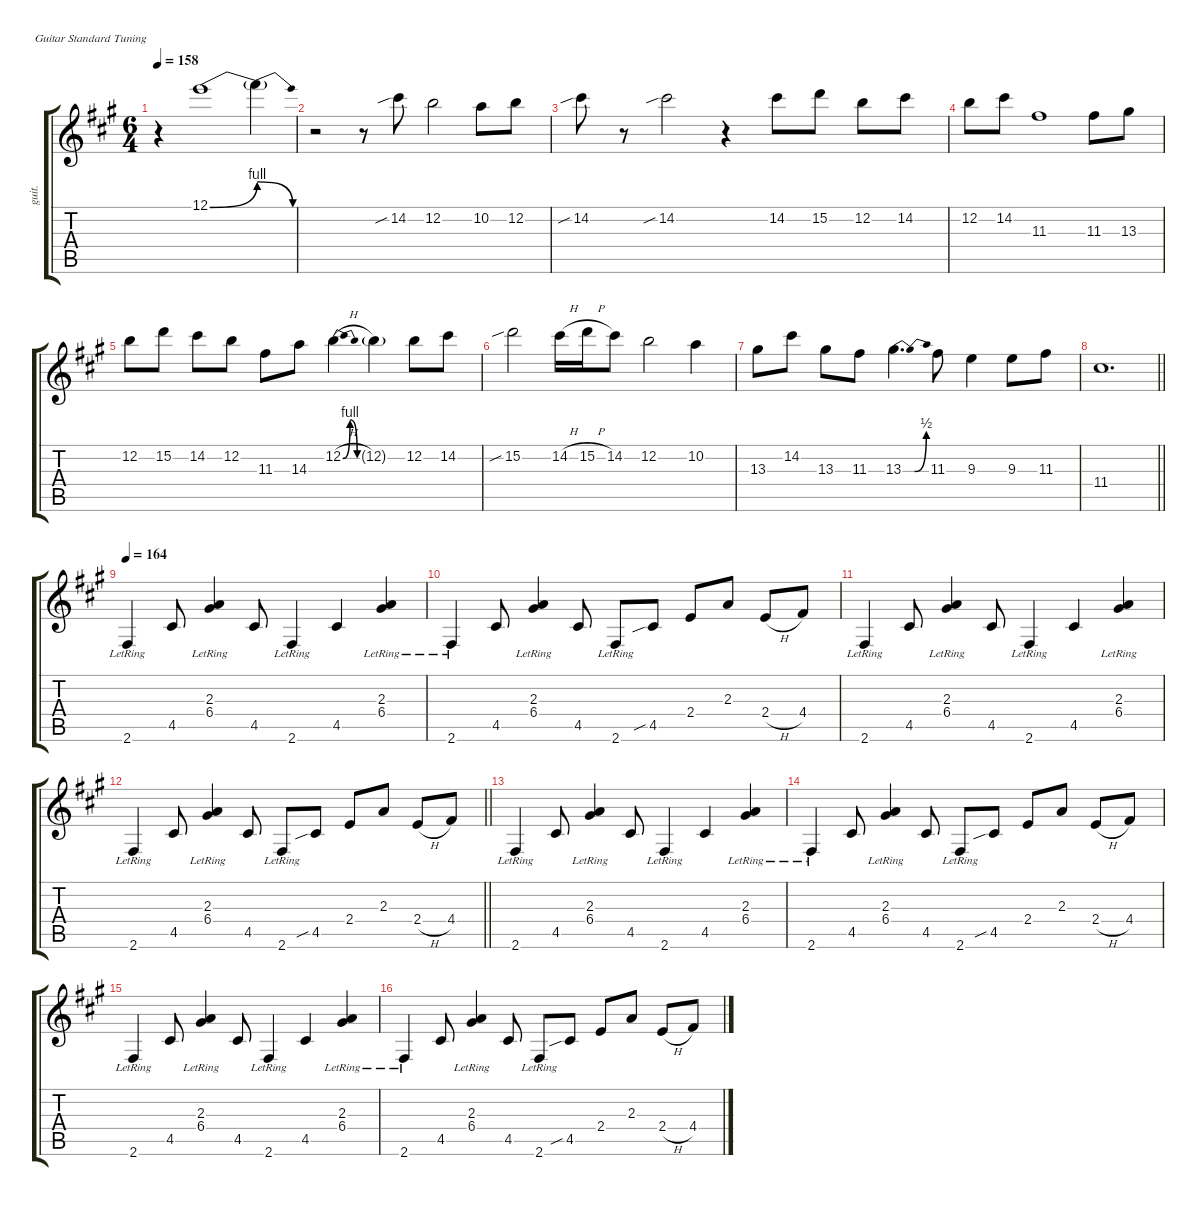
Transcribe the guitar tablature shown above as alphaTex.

\defaultSystemsLayout 4
\hideDynamics
\bracketExtendMode groupsimilarinstruments
\otherSystemsTrackNameOrientation horizontal
\track ("Guitar 1-hid" "guit.") {defaultSystemsLayout 8 mute instrument electricguitarjazz}
\staff {score tabs}
\tuning (E4 B3 G3 D3 A2 E2)
\ts (6 4)
\tempo 158
\clef g2
\ks f#minor
r.4{dy f} 12.1{be (bend 0 0 60 4) acc forcenatural}.1{dy fff} 12.1{be (release 0 4 60 0) t}.4 |
r.2 r.8 14.2{sib acc #}.8 12.2{be (hold 0 0 60 0) acc forcenatural}.2{dy f} 10.2{acc forcenatural}.8{dy ff} 12.2{acc forcenatural}.8 |
14.2{sib acc #}.8 r.8 14.2{sib acc #}.2 r.4 14.2{acc #}.8 15.2{acc forcenatural}.8 12.2{acc forcenatural}.8 14.2{acc #}.8 |
12.2{acc forcenatural}.8 14.2{acc #}.8 11.3{acc #}.1 11.3{acc #}.8 13.3{acc #}.8 |
12.2{acc forcenatural}.8 15.2{acc forcenatural}.8 14.2{acc #}.8 12.2{acc forcenatural}.8 11.3{acc #}.8 14.3{acc forcenatural}.8 12.2{be (bendrelease 0 0 29.4 4 45 4 52.199999999999996 0) h acc forcenatural}.4 12.2{g acc forcenatural}.4 12.2{acc forcenatural}.8 14.2{acc #}.8 |
15.2{sib acc forcenatural}.2 14.2{h acc #}.16 15.2{h acc forcenatural}.16 14.2{acc #}.8 12.2{acc forcenatural}.2 10.2{acc forcenatural}.4{dy f} |
13.3{acc #}.8{dy ff} 14.2{acc #}.8 13.3{acc #}.8 11.3{acc #}.8 13.3{be (bendrelease 0 0 22.999999199999998 2 30 2 15 0) acc #}.4{d} 11.3{acc #}.8 9.3{acc forcenatural}.4 9.3{acc forcenatural}.8 11.3{acc #}.8 |
\barLineRight lightlight
11.4{acc #}.1{d dy f} |
\tempo 164
2.6{lr acc #}.4 4.5{acc #}.8 (2.3{lr acc forcenatural} 6.4{lr acc #}).4 4.5{acc #}.8 2.6{lr acc #}.4 4.5{acc #}.4 (2.3{lr acc forcenatural} 6.4{lr acc #}).4 |
2.6{lr acc #}.4 4.5{acc #}.8 (2.3{lr acc forcenatural} 6.4{lr acc #}).4 4.5{acc #}.8 2.6{lr acc #}.8 4.5{sib acc #}.8 2.4{acc forcenatural}.8 2.3{acc forcenatural}.8 2.4{h acc forcenatural}.8 4.4{acc #}.8 |
2.6{lr acc #}.4 4.5{acc #}.8 (2.3{lr acc forcenatural} 6.4{lr acc #}).4 4.5{acc #}.8 2.6{lr acc #}.4 4.5{acc #}.4 (2.3{lr acc forcenatural} 6.4{lr acc #}).4 |
\barLineRight lightlight
2.6{lr acc #}.4 4.5{acc #}.8 (2.3{lr acc forcenatural} 6.4{lr acc #}).4 4.5{acc #}.8 2.6{lr acc #}.8 4.5{sib acc #}.8 2.4{acc forcenatural}.8 2.3{acc forcenatural}.8 2.4{h acc forcenatural}.8 4.4{acc #}.8 |
2.6{lr acc #}.4 4.5{acc #}.8 (2.3{lr acc forcenatural} 6.4{lr acc #}).4 4.5{acc #}.8 2.6{lr acc #}.4 4.5{acc #}.4 (2.3{lr acc forcenatural} 6.4{lr acc #}).4 |
2.6{lr acc #}.4 4.5{acc #}.8 (2.3{lr acc forcenatural} 6.4{lr acc #}).4 4.5{acc #}.8 2.6{lr acc #}.8 4.5{sib acc #}.8 2.4{acc forcenatural}.8 2.3{acc forcenatural}.8 2.4{h acc forcenatural}.8 4.4{acc #}.8 |
2.6{lr acc #}.4 4.5{acc #}.8 (2.3{lr acc forcenatural} 6.4{lr acc #}).4 4.5{acc #}.8 2.6{lr acc #}.4 4.5{acc #}.4 (2.3{lr acc forcenatural} 6.4{lr acc #}).4 |
2.6{lr acc #}.4 4.5{acc #}.8 (2.3{lr acc forcenatural} 6.4{lr acc #}).4 4.5{acc #}.8 2.6{lr acc #}.8 4.5{sib acc #}.8 2.4{acc forcenatural}.8 2.3{acc forcenatural}.8 2.4{h acc forcenatural}.8 4.4{acc #}.8
